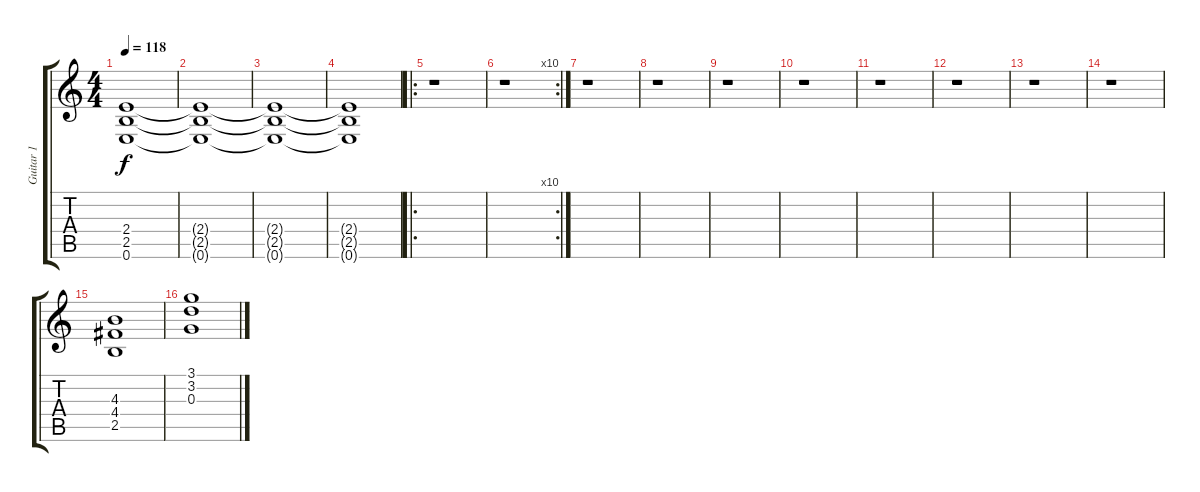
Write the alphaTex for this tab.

\track ("Guitar 1" "Guitar 1") {instrument overdrivenguitar}
\staff {score tabs}
\tuning (E4 B3 G3 D3 A2 E2) {hide}
\ts (4 4)
\tempo 118
\clef g2
\ks c
(2.4 2.5 0.6).1{dy f} |
(2.4{t} 2.5{t} 0.6{t}).1 |
(2.4{t} 2.5{t} 0.6{t}).1 |
(2.4{t} 2.5{t} 0.6{t}).1 |
\ro
r.1 |
\rc 10
r.1 |
r.1 |
r.1 |
r.1 |
r.1 |
r.1 |
r.1 |
r.1 |
r.1 |
(4.3 4.4 2.5).1 |
(3.1 3.2 0.3).1
